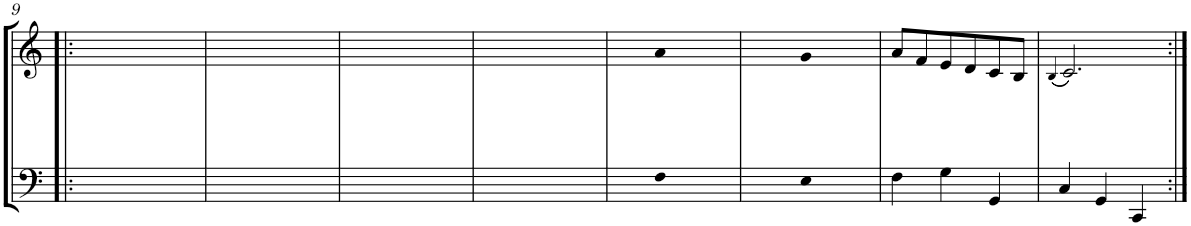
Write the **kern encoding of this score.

**kern	**kern
*part1	*part1
*staff2	*staff1
*I"Klavier	*
!!LO:PB:g=z
*clefF4	*clefG2
*k[]	*k[]
*M3/4	*M3/4
=9!|:	=9!|:
4ryy	2g
4BB	.
4GG	(<8bL
.	8gJ)
=10	=10
4ryy	(<8gL
.	8f#XJ)
4AA	2f#
4AA	.
=11	=11
4ryy	2fn
4D	.
4BB	(<8ddL
.	8fJ)
=12	=12
4ryy	(<8fL
.	8eJ)
4C	2e
4CC	.
=13	=13
4F	4a
4F	4a
4F	8bL
.	8ddJ
=14	=14
4E	(>8ccL
.	8eeJ)
4E	4.g
4E	.
.	8g#X
=15	=15
4F\	8a/L
.	8f/
4G\	8e/
.	8d/
4GG/	8c/
.	8B/J
=16	=16
.	(4qB/
4C/	2.c/)
4GG/	.
4CC/	.
=:|!	=:|!
*-	*-
